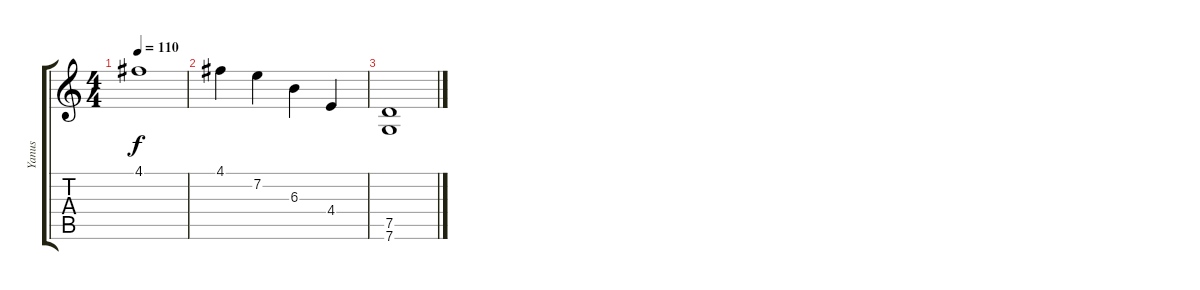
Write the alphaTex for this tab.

\track ("Yanus" "Yanus") {instrument distortionguitar}
\staff {score tabs}
\tuning (D4 A3 F3 C3 G2 C2) {hide}
\ts (4 4)
\tempo 110
\clef g2
\ks c
4.1{t}.1{dy f} |
4.1.4{instrument electricguitarclean} 7.2.4 6.3.4 4.4.4 |
(7.5 7.6).1
